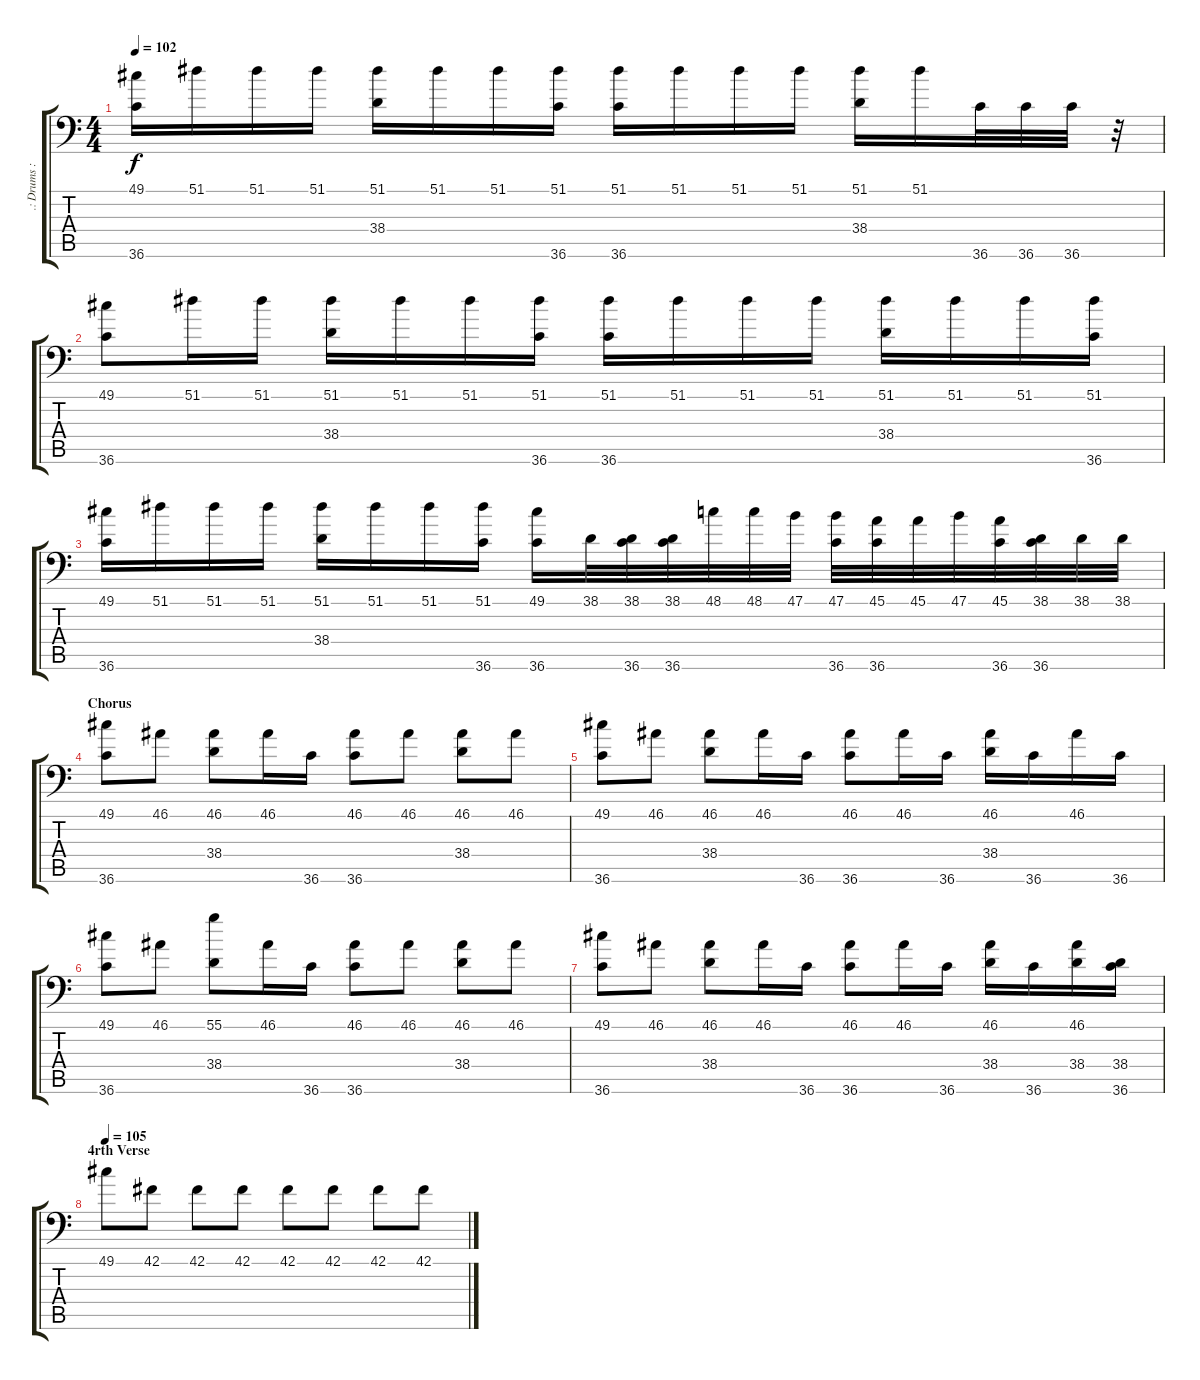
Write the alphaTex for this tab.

\track (".: Drums :." ".: Drums :") {instrument acousticgrandpiano}
\staff {score tabs}
\tuning (C-1 C-1 C-1 C-1 C-1 C-1) {hide}
\ts (4 4)
\tempo 102
\clef f4
\ks c
(49.1 36.6).16{dy f} 51.1.16 51.1.16 51.1.16 (51.1 38.4).16 51.1.16 51.1.16 (51.1 36.6).16 (51.1 36.6).16 51.1.16 51.1.16 51.1.16 (51.1 38.4).16 51.1.16 36.6.32 36.6.32 36.6.32 r.32 |
(49.1 36.6).8 51.1.16 51.1.16 (51.1 38.4).16 51.1.16 51.1.16 (51.1 36.6).16 (51.1 36.6).16 51.1.16 51.1.16 51.1.16 (51.1 38.4).16 51.1.16 51.1.16 (51.1 36.6).16 |
(49.1 36.6).16 51.1.16 51.1.16 51.1.16 (51.1 38.4).16 51.1.16 51.1.16 (51.1 36.6).16 (49.1 36.6).16 38.1.32 (38.1 36.6).32 (38.1 36.6).32 48.1.32 48.1.32 47.1.32 (47.1 36.6).32 (45.1 36.6).32 45.1.32 47.1.32 (45.1 36.6).32 (38.1 36.6).32 38.1.32 38.1.32 |
\section ("" "Chorus")
(49.1 36.6).8 46.1.8 (46.1 38.4).8 46.1.16 36.6.16 (46.1 36.6).8 46.1.8 (46.1 38.4).8 46.1.8 |
(49.1 36.6).8 46.1.8 (46.1 38.4).8 46.1.16 36.6.16 (46.1 36.6).8 46.1.16 36.6.16 (46.1 38.4).16 36.6.16 46.1.16 36.6.16 |
(49.1 36.6).8 46.1.8 (55.1 38.4).8 46.1.16 36.6.16 (46.1 36.6).8 46.1.8 (46.1 38.4).8 46.1.8 |
(49.1 36.6).8 46.1.8 (46.1 38.4).8 46.1.16 36.6.16 (46.1 36.6).8 46.1.16 36.6.16 (46.1 38.4).16 36.6.16 (46.1 38.4).16 (38.4 36.6).16 |
\section ("" "4rth Verse")
\tempo 105
49.1.8 42.1.8 42.1.8 42.1.8 42.1.8 42.1.8 42.1.8 42.1.8
